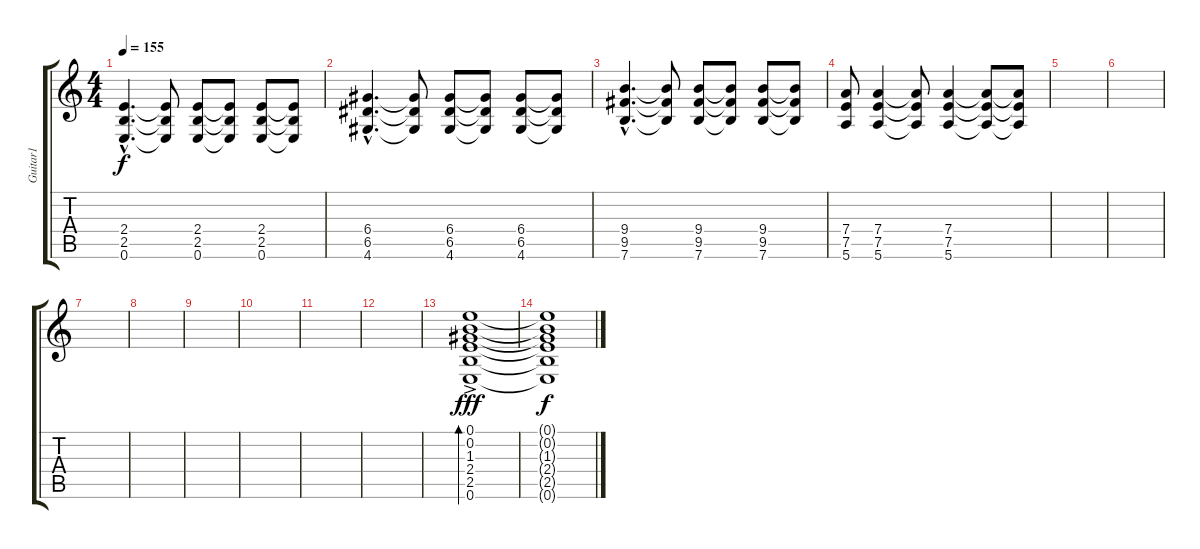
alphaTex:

\track ("Guitar1" "Guitar1") {instrument acousticguitarsteel}
\staff {score tabs}
\tuning (E4 B3 G3 D3 A2 E2) {hide}
\ts (4 4)
\tempo 155
\clef g2
\ks c
(2.4{hac} 2.5{hac} 0.6{hac}).4{d dy f} (2.4{t} 2.5{t} 0.6{t}).8 (2.4 2.5 0.6).8 (2.4{t} 2.5{t} 0.6{t}).8 (2.4 2.5 0.6).8 (2.4{t} 2.5{t} 0.6{t}).8 |
(6.4{hac} 6.5{hac} 4.6{hac}).4{d} (6.4{t} 6.5{t} 4.6{t}).8 (6.4 6.5 4.6).8 (6.4{t} 6.5{t} 4.6{t}).8 (6.4 6.5 4.6).8 (6.4{t} 6.5{t} 4.6{t}).8 |
(9.4{hac} 9.5{hac} 7.6{hac}).4{d} (9.4{t} 9.5{t} 7.6{t}).8 (9.4 9.5 7.6).8 (9.4{t} 9.5{t} 7.6{t}).8 (9.4 9.5 7.6).8 (9.4{t} 9.5{t} 7.6{t}).8 |
(7.4 7.5 5.6).8 (7.4 7.5 5.6).4 (7.4{t} 7.5{t} 5.6{t}).8 (7.4 7.5 5.6).4 (7.4{t} 7.5{t} 5.6{t}).8 (7.4{t} 7.5{t} 5.6{t}).8 |
|
|
|
|
|
|
|
|
(0.1{ac} 0.2 1.3 2.4{ac} 2.5 0.6{ac}).1{bd 240 dy fff} |
(0.1{t} 0.2{t} 1.3{t} 2.4{t} 2.5{t} 0.6{t}).1{dy f}
